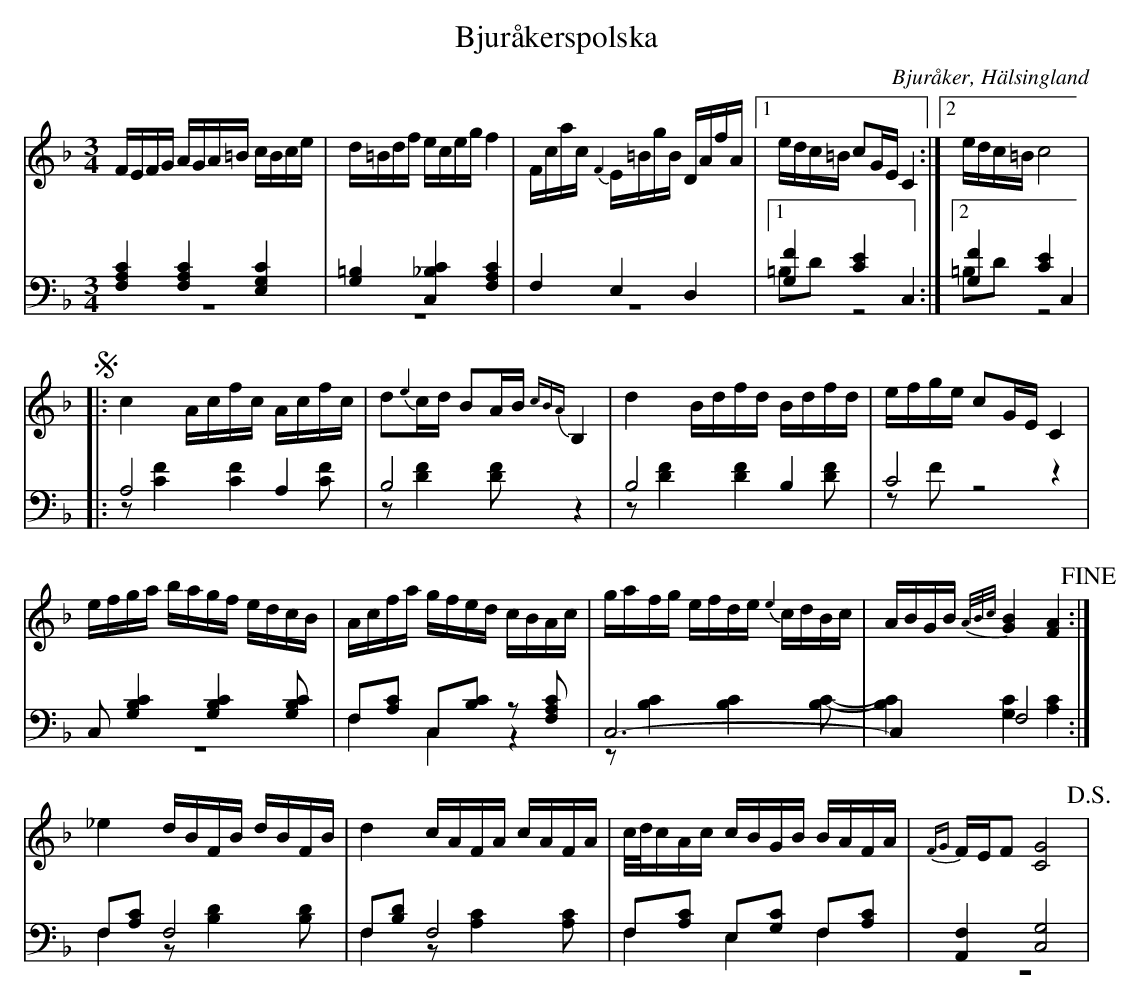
X:1
T: Bjuråkerspolska
O: Bjuråker, Hälsingland
M: 3/4
L: 1/16
K: F
V:1
V:2
V:3 merge
V:1
FEFG AGA=B cBce|d=Bdf eceg f4|Fcac {F2}E=BgB DAfA|1 edc=B c2GE C4:|2 edc=B c8 |
!segno! |:c4 Acfc Acfc|d2{e2}cd B2AB {cBA}B,4|d4 Bdfd Bdfd|efge c2GE C4|
efga bagf edcB|Acfa gfed cBAc|gafg efde {e2}cdBc|ABGB {A/B/c/}[G4B4] [F4A4] !fine!:|
_e4 dBFB dBFB|d4 cAFA cAFA|c/d/cAc cBGB BAFA|{FG}FEF2 [C8G8] !D.S.!|
V:2 clef=bass
[F,4A,4C4] [F,4A,4C4] [E,4G,4C4]|[G,4=B,4] [C,4_B,4C4] [F,4A,4C4]|F,4 E,4 D,4|1 [G,4F4] [C4E4] C,4:|2 [G,4F4] [C4E4] C,4 |
|:A,8 A,4|B,8 z4|B,8  B,4|C8 z4|
C,2 [G,4B,4C4] [G,4B,4C4] [G,2B,2C2]|F,2[A,2C2] C,2[B,2C2] z2 [F,2A,2C2]|C,12-|C,4 F,8:|
F,2[A,2C2] F,8|F,2[B,2D2] F,8|F,2[A,2C2] E,2[G,2C2] F,2[A,2C2]|[A,,4F,4] [C,8G,8] |
V:3 clef=bass
z12|z12|z12|1 =B,2D2 z8:|2 =B,2D2 z8|
|:z2 [C4F4] [C4F4] [C2F2]|z2 [D4F4] [D2F2] z4|z2 [D4F4] [D4F4] [D2F2]|z2 F2 z8|
z12|F,4 C,4 z4|z2 [B,4C4] [B,4C4] [B,2C2]-|[B,4C4] [G,4C4] [A,4C4]:|
F,4 z2 [B,4D4] [B,2D2]|F,4 z2 [A,4C4] [A,2C2]|F,4 E,4 F,4|z12|
